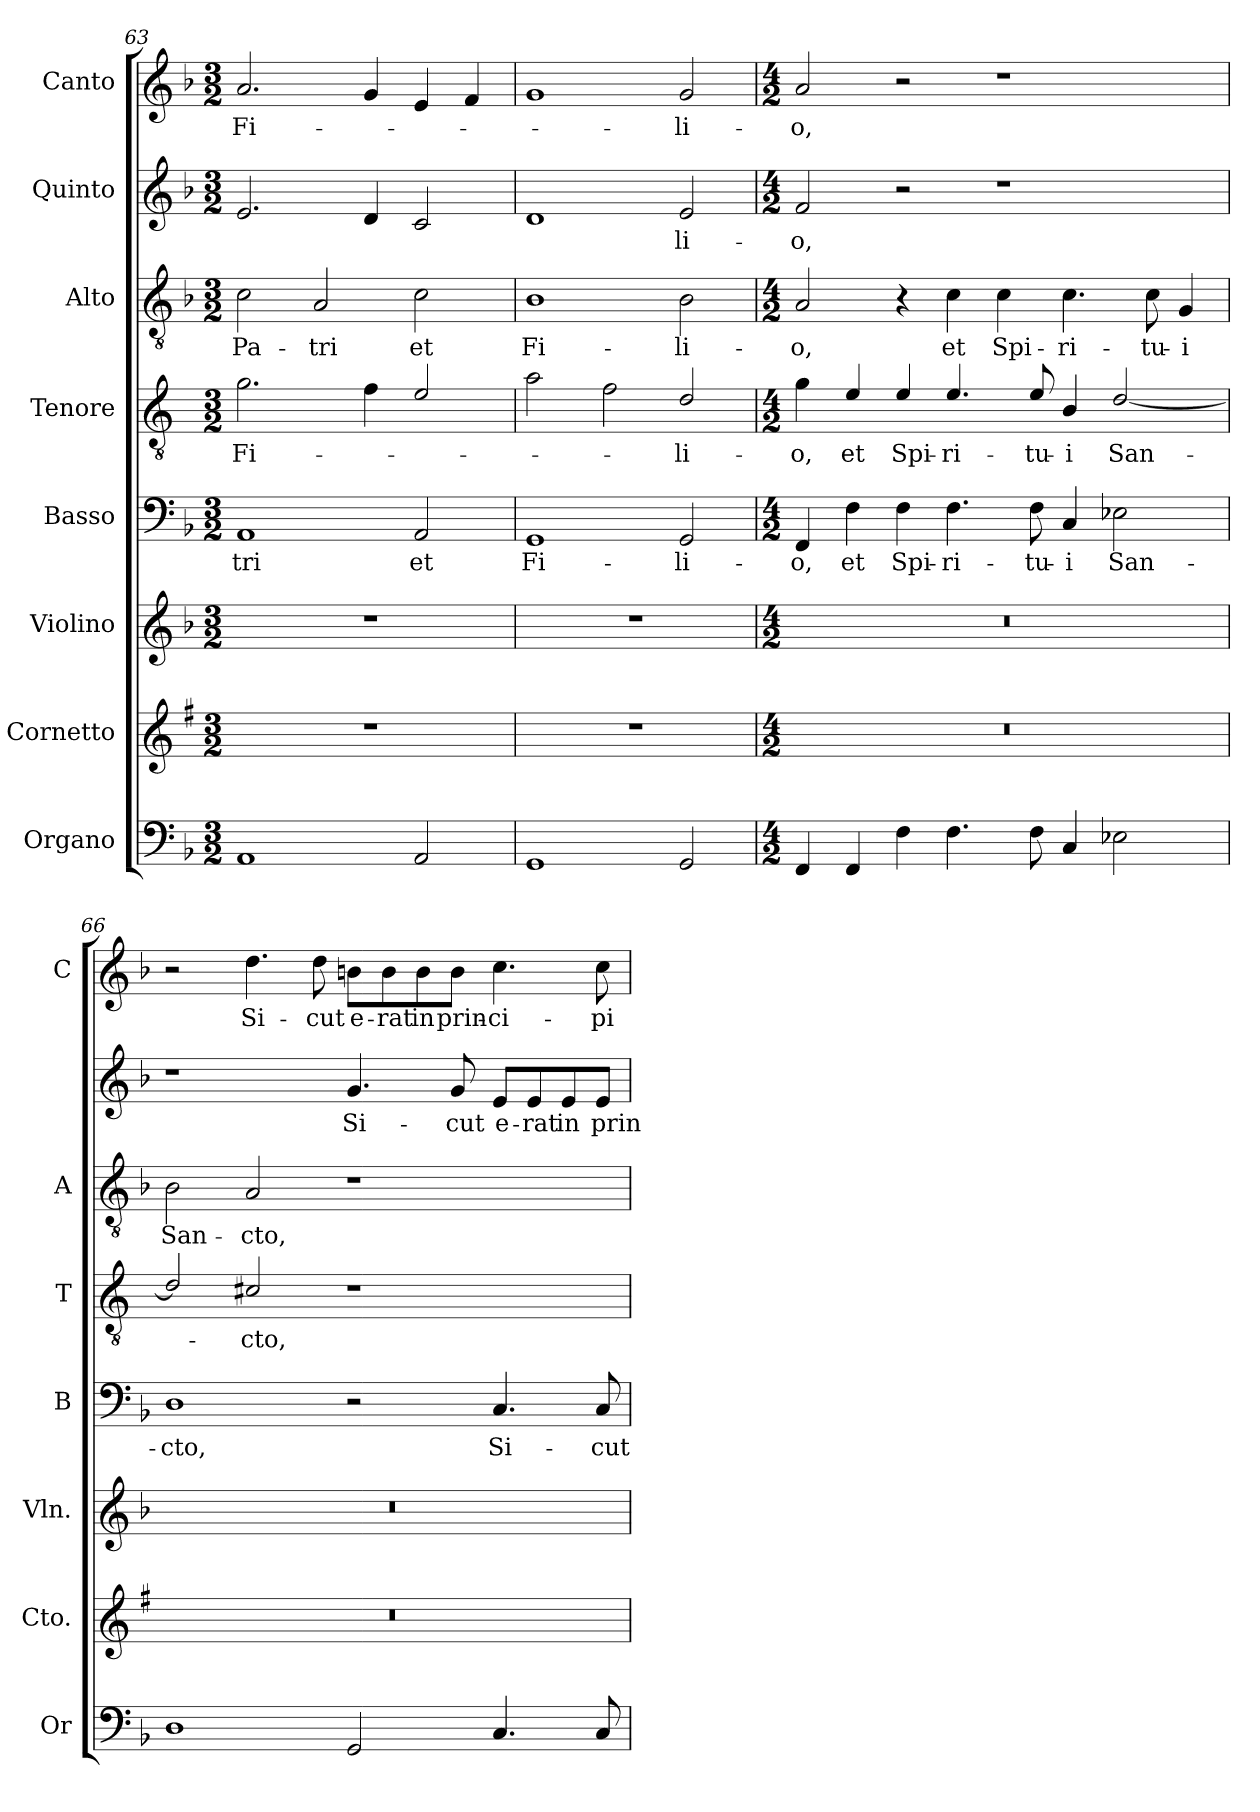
**kern	**kern	**kern	**kern	**text	**kern	**text	**kern	**text	**kern	**text	**kern	**text
*part8	*part7	*part6	*part5	*part5	*part4	*part4	*part3	*part3	*part2	*part2	*part1	*part1
*staff8	*staff7	*staff6	*staff5	*staff5	*staff4	*staff4	*staff3	*staff3	*staff2	*staff2	*staff1	*staff1
*I"Organo	*I"Cornetto	*I"Violino	*I"Basso	*	*I"Tenore	*	*I"Alto	*	*I"Quinto	*	*I"Canto	*
*I'Or	*I'Cto.	*I'Vln.	*I'B	*	*I'T	*	*I'A	*	*	*	*I'C	*
*clefF4	*clefG2	*clefG2	*clefF4	*	*clefGv2	*	*clefGv2	*	*clefG2	*	*clefG2	*
*	*ITrd1c2	*	*	*	*ITrd4c7	*	*	*	*	*	*	*
*k[b-]	*k[b-]	*k[b-]	*k[b-]	*	*k[b-]	*	*k[b-]	*	*k[b-]	*	*k[b-]	*
*F:	*F:	*F:	*F:	*	*F:	*	*F:	*	*F:	*	*F:	*
*M3/2	*M3/2	*M3/2	*M3/2	*	*M3/2	*	*M3/2	*	*M3/2	*	*M3/2	*
=63	=63	=63	=63	=63	=63	=63	=63	=63	=63	=63	=63	=63
!	!	!	!	!LO:LY:b	!	!LO:LY:b	!	!LO:LY:b	!	!	!	!LO:LY:b
1AA	1.r	1.r	1AA	-tri	2.c\	Fi-	2c\	Pa-	2.e/	.	2.a/	Fi-
!	!	!	!	!	!	!	!	!LO:LY:b	!	!	!	!
.	.	.	.	.	.	.	2A/	-tri	.	.	.	.
.	.	.	.	.	4B-\	.	.	.	4d/	.	4g/	.
!	!	!	!	!LO:LY:b	!	!	!	!LO:LY:b	!	!	!	!
2AA/	.	.	2AA/	et	2A/	.	2c\	et	2c/	.	4e/	.
.	.	.	.	.	.	.	.	.	.	.	4f/	.
=64	=64	=64	=64	=64	=64	=64	=64	=64	=64	=64	=64	=64
!	!	!	!	!LO:LY:b	!	!	!	!LO:LY:b	!	!	!	!
1GG	1.r	1.r	1GG	Fi-	2d\	.	1B-	Fi-	1d	.	1g	.
.	.	.	.	.	2B-\	.	.	.	.	.	.	.
!	!	!	!	!LO:LY:b	!	!LO:LY:b	!	!LO:LY:b	!	!LO:LY:b	!	!LO:LY:b
2GG/	.	.	2GG/	-li-	2G/	-li-	2B-\	-li-	2e/	-li-	2g/	-li-
!!LO:PB:g=z
=65	=65	=65	=65	=65	=65	=65	=65	=65	=65	=65	=65	=65
*M4/2	*M4/2	*M4/2	*M4/2	*	*M4/2	*	*M4/2	*	*M4/2	*	*M4/2	*
!	!	!	!	!LO:LY:b	!	!LO:LY:b	!	!LO:LY:b	!	!LO:LY:b	!	!LO:LY:b
4FF/	0r	0r	4FF/	-o,	4c\	-o,	2A/	-o,	2f/	-o,	2a/	-o,
!	!	!	!	!LO:LY:b	!	!LO:LY:b	!	!	!	!	!	!
4FF/	.	.	4F\	et	4A/	et	.	.	.	.	.	.
!	!	!	!	!LO:LY:b	!	!LO:LY:b	!	!	!	!	!	!
4F\	.	.	4F\	Spi-	4A/	Spi-	4r	.	2r	.	2r	.
!	!	!	!	!LO:LY:b	!	!LO:LY:b	!	!LO:LY:b	!	!	!	!
4.F\	.	.	4.F\	-ri-	4.A/	-ri-	4c\	et	.	.	.	.
!	!	!	!	!	!	!	!	!LO:LY:b	!	!	!	!
.	.	.	.	.	.	.	4c\	Spi-	1r	.	1r	.
!	!	!	!	!LO:LY:b	!	!LO:LY:b	!	!	!	!	!	!
8F\	.	.	8F\	-tu-	8A/	-tu-	.	.	.	.	.	.
!	!	!	!	!LO:LY:b	!	!LO:LY:b	!	!LO:LY:b	!	!	!	!
4C/	.	.	4C/	-i	4E/	-i	4.c\	-ri-	.	.	.	.
!	!	!	!	!LO:LY:b	!	!LO:LY:b	!	!	!	!	!	!
2E-X\	.	.	2E-X\	San-	[2G/	San-	.	.	.	.	.	.
!	!	!	!	!	!	!	!	!LO:LY:b	!	!	!	!
.	.	.	.	.	.	.	8c\	-tu-	.	.	.	.
!	!	!	!	!	!	!	!	!LO:LY:b	!	!	!	!
.	.	.	.	.	.	.	4G/	-i	.	.	.	.
=66	=66	=66	=66	=66	=66	=66	=66	=66	=66	=66	=66	=66
!	!	!	!	!LO:LY:b	!	!	!	!LO:LY:b	!	!	!	!
1D	0r	0r	1D	-cto,	2G/]	.	2B-\	San-	1r	.	2r	.
!	!	!	!	!	!	!LO:LY:b	!	!LO:LY:b	!	!	!	!LO:LY:b
.	.	.	.	.	2F#X/	-cto,	2A/	-cto,	.	.	4.dd\	Si-
!	!	!	!	!	!	!	!	!	!	!	!	!LO:LY:b
.	.	.	.	.	.	.	.	.	.	.	8dd\	-cut
!	!	!	!	!	!	!	!	!	!	!LO:LY:b	!	!LO:LY:b
2GG/	.	.	2r	.	1r	.	1r	.	4.g/	Si-	8bn\L	e-
!	!	!	!	!	!	!	!	!	!	!	!	!LO:LY:b
.	.	.	.	.	.	.	.	.	.	.	8b\	-rat
!	!	!	!	!	!	!	!	!	!	!	!	!LO:LY:b
.	.	.	.	.	.	.	.	.	.	.	8b\	in
!	!	!	!	!	!	!	!	!	!	!LO:LY:b	!	!LO:LY:b
.	.	.	.	.	.	.	.	.	8g/	-cut	8b\J	prin-
!	!	!	!	!LO:LY:b	!	!	!	!	!	!LO:LY:b	!	!LO:LY:b
4.C/	.	.	4.C/	Si-	.	.	.	.	8e/L	e-	4.cc\	-ci-
!	!	!	!	!	!	!	!	!	!	!LO:LY:b	!	!
.	.	.	.	.	.	.	.	.	8e/	-rat	.	.
!	!	!	!	!	!	!	!	!	!	!LO:LY:b	!	!
.	.	.	.	.	.	.	.	.	8e/	in	.	.
!	!	!	!	!LO:LY:b	!	!	!	!	!	!LO:LY:b	!	!LO:LY:b
8C/	.	.	8C/	-cut	.	.	.	.	8e/J	prin-	8cc\	-pi-
=	=	=	=	=	=	=	=	=	=	=	=	=
*-	*-	*-	*-	*-	*-	*-	*-	*-	*-	*-	*-	*-
